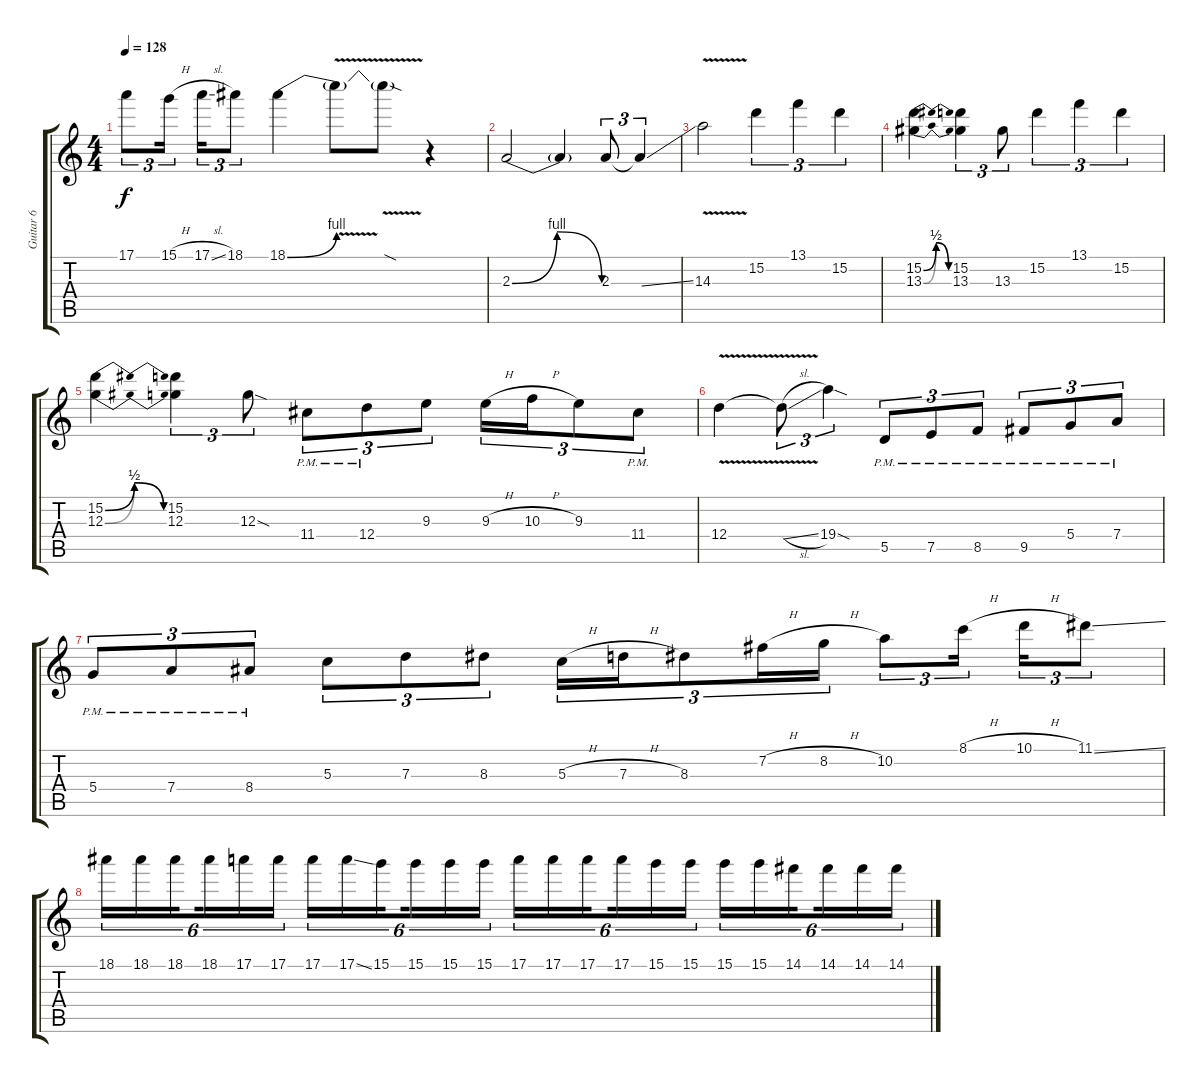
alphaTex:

\track ("Guitar 6" "Guitar 6") {instrument distortionguitar}
\staff {score tabs}
\tuning (E4 B3 G3 D3 A2 D2) {hide}
\ts (4 4)
\tempo 128
\clef g2
\ks c
17.1.8{tu (3 2) dy f} 15.1{h}.16{tu (3 2) beam splitsecondary} 17.1{sl}.16{tu (3 2)} 18.1.8{tu (3 2)} 18.1{be (bend 0 0 60 4)}.4 18.1{v t}.8 18.1{sod t}.8 r.4 |
2.3{be (bendrelease 0 0 15 4 15 4 60 0)}.2 2.3{t}.4 2.3.8{tu (3 2)} 2.3{ss t}.4{tu (3 2)} |
14.3{v}.2 15.2.4{tu (3 2)} 13.1.4{tu (3 2)} 15.2.4{tu (3 2)} |
(15.2{be (bendrelease 0 0 15 2 15 2 60 0)} 13.3{be (bendrelease 0 0 15 2 15 2 60 0)}).4 (15.2 13.3).4{tu (3 2)} 13.3.8{tu (3 2)} 15.2.4{tu (3 2)} 13.1.4{tu (3 2)} 15.2.4{tu (3 2)} |
(15.2{be (bendrelease 0 0 15 2 15 2 60 0)} 12.3{be (bendrelease 0 0 15 2 15 2 60 0)}).4 (15.2 12.3).4{tu (3 2)} 12.3{sod}.8{tu (3 2)} 11.4{pm}.8{tu (3 2)} 12.4{pm}.8{tu (3 2)} 9.3.8{tu (3 2)} 9.3{h}.16{tu (3 2)} 10.3{h}.16{tu (3 2)} 9.3.8{tu (3 2)} 11.4{pm}.8{tu (3 2)} |
12.4{v}.4 12.4{sl t}.8{tu (3 2)} 19.4{sod}.4{tu (3 2)} 5.5{pm}.8{tu (3 2)} 7.5{pm}.8{tu (3 2)} 8.5{pm}.8{tu (3 2)} 9.5{pm}.8{tu (3 2)} 5.4{pm}.8{tu (3 2)} 7.4{pm}.8{tu (3 2)} |
5.4{pm}.8{tu (3 2)} 7.4{pm}.8{tu (3 2)} 8.4{pm}.8{tu (3 2)} 5.3.8{tu (3 2)} 7.3.8{tu (3 2)} 8.3.8{tu (3 2)} 5.3{h}.16{tu (3 2)} 7.3{h}.16{tu (3 2)} 8.3.8{tu (3 2)} 7.2{h}.16{tu (3 2)} 8.2{h}.16{tu (3 2)} 10.2.8{tu (3 2)} 8.1{h}.16{tu (3 2) beam splitsecondary} 10.1{h}.16{tu (3 2)} 11.1{ss}.8{tu (3 2)} |
18.1.16{tu (6 4)} 18.1.16{tu (6 4)} 18.1.16{tu (6 4) beam splitsecondary} 18.1.16{tu (6 4)} 17.1.16{tu (6 4)} 17.1.16{tu (6 4)} 17.1.16{tu (6 4)} 17.1{ss}.16{tu (6 4)} 15.1.16{tu (6 4) beam splitsecondary} 15.1.16{tu (6 4)} 15.1.16{tu (6 4)} 15.1.16{tu (6 4)} 17.1.16{tu (6 4)} 17.1.16{tu (6 4)} 17.1.16{tu (6 4) beam splitsecondary} 17.1.16{tu (6 4)} 15.1.16{tu (6 4)} 15.1.16{tu (6 4)} 15.1.16{tu (6 4)} 15.1.16{tu (6 4)} 14.1.16{tu (6 4) beam splitsecondary} 14.1.16{tu (6 4)} 14.1.16{tu (6 4)} 14.1.16{tu (6 4)}
